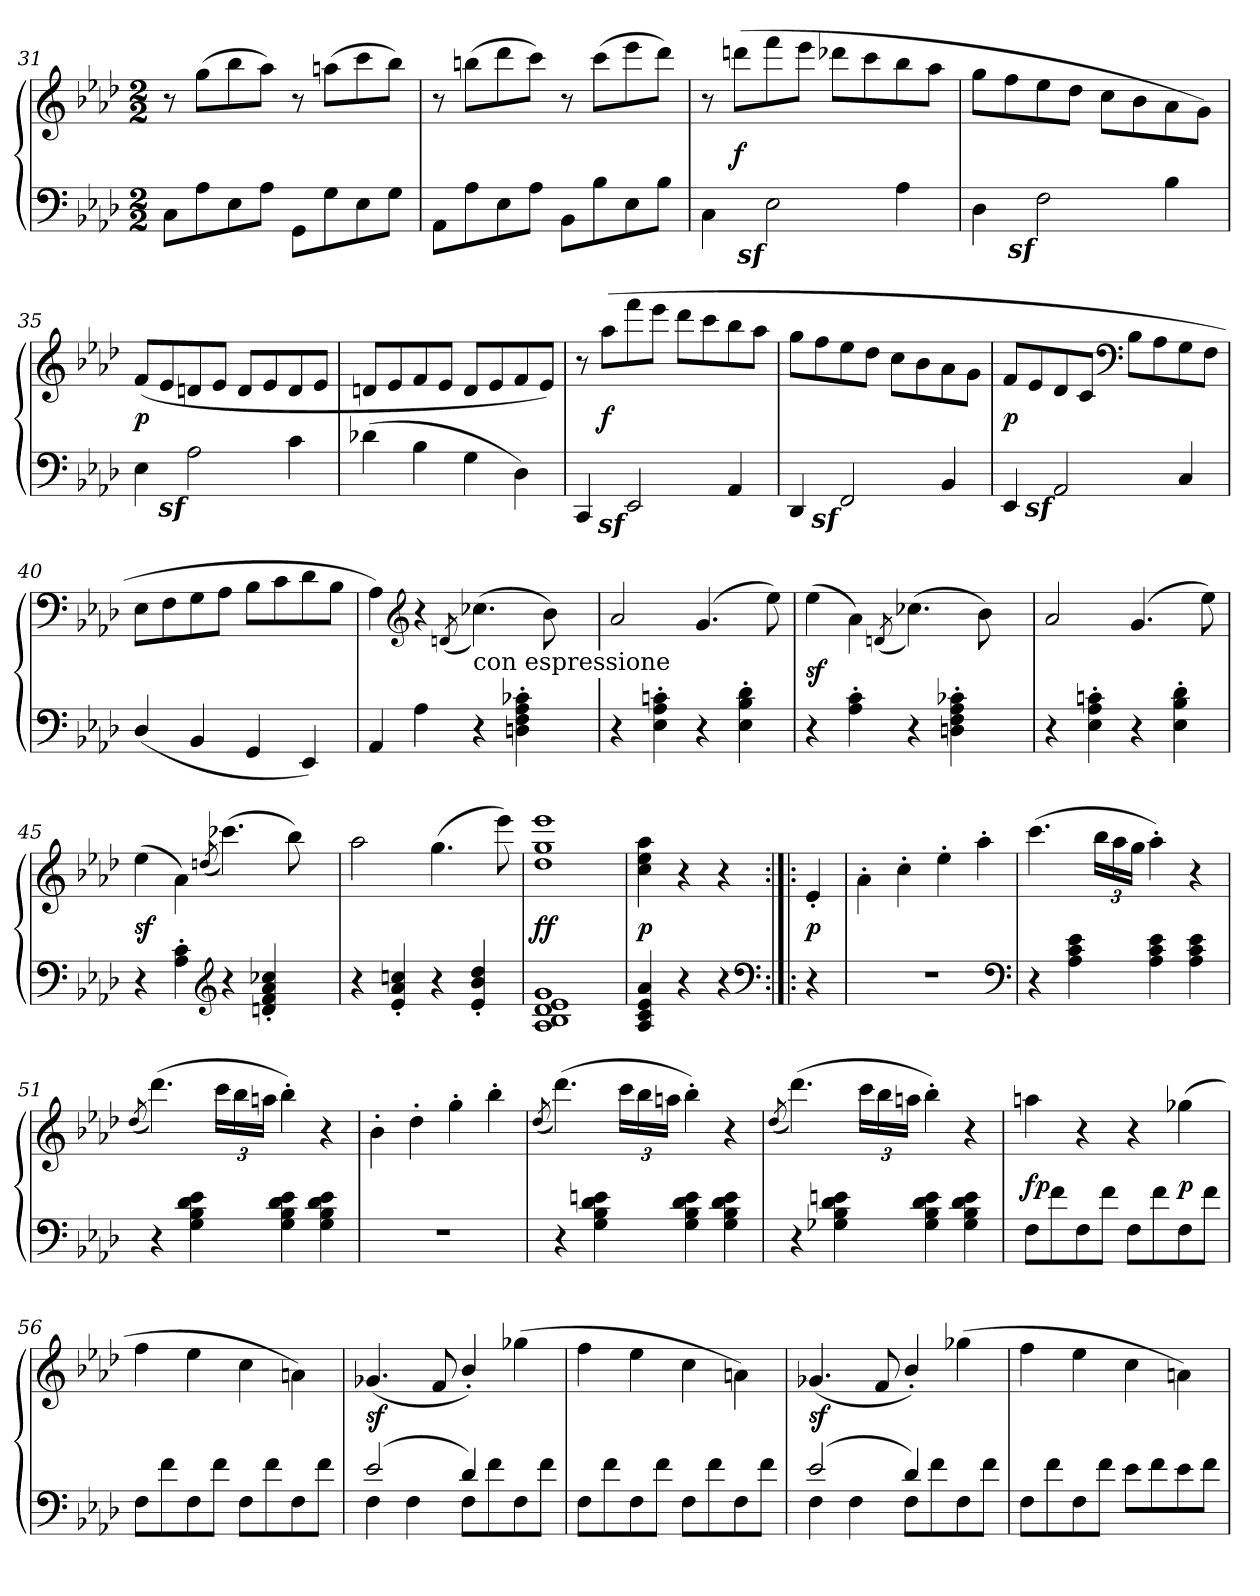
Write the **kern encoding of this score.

**kern	**kern	**dynam
*part1	*part1	*part1
*staff2	*staff1	*staff1/2
*clefF4	*clefG2	*
*k[b-e-a-d-]	*k[b-e-a-d-]	*
*f:	*f:	*
*M2/2	*M2/2	*
=31	=31	=31
8CL	8r	.
8A-	(8ggL	.
8E-	8bb-	.
8A-J	8aa-J)	.
8GG\L	8r	.
8G\	(8aanL	.
8E-\	8ccc	.
8G\J	8bb-J)	.
=32	=32	=32
8AA-L	8r	.
8A-	(8bbnL	.
8E-	8ddd-	.
8A-J	8cccJ)	.
8BB-L	8r	.
8B-	(8cccL	.
8E-	8eee-	.
8B-J	8ddd-J)	.
=33	=33	=33
4C\	8r	.
.	(8dddnL	f
!LO:DY:rj	!	!
2E-z	8fff	.
.	8eee-J	.
.	8ddd-XL	.
.	8ccc	.
4A-	8bb-	.
.	8aa-J	.
=34	=34	=34
4D-	8ggL	.
.	8ff	.
!LO:DY:rj	!	!
2Fz	8ee-	.
.	8dd-J	.
.	8cc\L	.
.	8b-\	.
4B-	8a-\	.
.	8g\J)	.
=35	=35	=35
4E-	(8fL	p
.	8e-	.
!LO:DY:rj	!	!
2A-z	8dn	.
.	8e-J	.
.	8dL	.
.	8e-	.
4c	8d	.
.	8e-J	.
=36	=36	=36
(4d-X	8dnL	.
.	8e-	.
4B-	8f	.
.	8e-J	.
4G	8dL	.
.	8e-	.
4D-)	8f	.
.	8e-J)	.
=37	=37	=37
4CC	8r	.
.	(8aa-L	f
!LO:DY:rj	!	!
2EE-z	8fff	.
.	8eee-J	.
.	8ddd-L	.
.	8ccc	.
4AA-	8bb-	.
.	8aa-J	.
=38	=38	=38
4DD-	8ggL	.
.	8ff	.
!LO:DY:rj	!	!
2FFz	8ee-	.
.	8dd-J	.
.	8cc\L	.
.	8b-\	.
4BB-	8a-\	.
.	8g\J	.
=39	=39	=39
4EE-	8fL	p
.	8e-	.
!LO:DY:rj	!	!
2AA-z	8d-	.
.	8cJ	.
*	*clefF4	*
.	8B-L	.
.	8A-	.
4C	8G	.
.	8FJ	.
=40	=40	=40
(4D-/	8E-L	.
.	8F	.
4BB-	8G	.
.	8A-J	.
4GG	8B-L	.
.	8c	.
4EE-)	8d-	.
.	8B-J	.
=41	=41	=41
4AA-	4A-)	.
*	*clefG2	*
4A-	4r	.
.	(<8qdn	.
!	!LO:TX:c:t=con espressione	!
4r	(4.cc-X)	.
4Dn' 4F' 4A-' 4c-X'	.	.
.	8b-)	.
8ryy	8ryy	.
=42	=42	=42
4r	2a-	.
4E-' 4A-' 4cn'	.	.
4r	(<4.g	.
4E-' 4B-' 4d-'	.	.
.	8ee-)	.
=43	=43	=43
4r	(4ee-	sf
4A-' 4c'	4a-\)	.
.	(<8qdn	.
4r	(4.cc-X)	.
4Dn' 4F' 4A-' 4c-X'	.	.
.	8b-)	.
8ryy	8ryy	.
=44	=44	=44
4r	2a-	.
4E-' 4A-' 4cn'	.	.
4r	(<4.g	.
4E-' 4B-' 4d-'	.	.
.	8ee-)	.
=45	=45	=45
4r	(4ee-	sf
4A-' 4c'	4a-\)	.
*clefG2	*	*
.	(<8qddn	.
4r	(4.ccc-X)	.
4dn' 4f' 4a-' 4cc-X'	.	.
.	8bb-)	.
8ryy	8ryy	.
=46	=46	=46
4r	2aa-	.
4e-' 4a-' 4ccn'	.	.
4r	(4.gg	.
4e-' 4b-' 4dd-'	.	.
.	8eee-)	.
=47	=47	=47
1A- 1B- 1d- 1e- 1g	1dd- 1gg 1eee-	ff
=48	=48	=48
4A- 4c 4e- 4a-	4cc 4ee- 4aa-	p
4r	4r	.
4r	4r	.
*clefF4	*	*
=:|!|:	=:|!|:	=:|!|:
4r	4e-'	p
=49	=49	=49
1r	4a-'\	.
.	4cc'	.
.	4ee-'	.
.	4aa-'	.
*clefF4	*	*
=50	=50	=50
4r	(4.ccc	.
4A- 4c 4e-	.	.
*	*Xbrackettup	*
.	24bb-LL	.
.	24aa-	.
.	24ggJJ	.
4A- 4c 4e-	4aa-')	.
4A- 4c 4e-	4r	.
=51	=51	=51
.	(<8qdd-	.
4r	(4.ddd-)	.
4G 4B- 4d- 4e-	.	.
.	24cccLL	.
.	24bb-	.
.	24aanJJ	.
4G 4B- 4d- 4e-	4bb-')	.
4G 4B- 4d- 4e-	4r	.
=52	=52	=52
1r	4b-'	.
.	4dd-'	.
.	4gg'	.
.	4bb-'	.
=53	=53	=53
.	(<8qdd-	.
4r	(4.ddd-)	.
4G 4B- 4d- 4en	.	.
.	24cccLL	.
.	24bb-	.
.	24aanJJ	.
4G 4B- 4d- 4e	4bb-')	.
4G 4B- 4d- 4e	4r	.
=54	=54	=54
.	(<8qdd-	.
4r	(4.ddd-)	.
4G-X 4B- 4d- 4en	.	.
.	24cccLL	.
.	24bb-	.
.	24aanJJ	.
4G- 4B- 4d- 4e	4bb-')	.
4G- 4B- 4d- 4e	4r	.
=55	=55	=55
8FL	4aan	fp
8f	.	.
8F	4r	.
8fJ	.	.
8FL	4r	.
8f	.	.
8F	(4gg-X	p
8fJ	.	.
=56	=56	=56
8FL	4ff	.
8f	.	.
8F	4ee-	.
8fJ	.	.
8FL	4cc	.
8f	.	.
8F	4an\)	.
8fJ	.	.
=57	=57	=57
*^	*	*
(2e-	4F	(4.g-X	sf
.	4F	.	.
.	.	8f	.
4d-)	8FL	4b-'/)	.
.	8f	.	.
4ryy	8F	(4gg-X	.
.	8fJ	.	.
*v	*v	*	*
=58	=58	=58
8FL	4ff	.
8f	.	.
8F	4ee-	.
8fJ	.	.
8FL	4cc	.
8f	.	.
8F	4an\)	.
8fJ	.	.
=59	=59	=59
*^	*	*
(2e-	4F	(4.g-X	sf
.	4F	.	.
.	.	8f	.
4d-)	8FL	4b-'/)	.
.	8f	.	.
4ryy	8F	(4gg-X	.
.	8fJ	.	.
*v	*v	*	*
=60	=60	=60
8FL	4ff	.
8f	.	.
8F	4ee-	.
8fJ	.	.
8e-L	4cc	.
8f	.	.
8e-	4an\)	.
8fJ	.	.
=	=	=
*-	*-	*-
